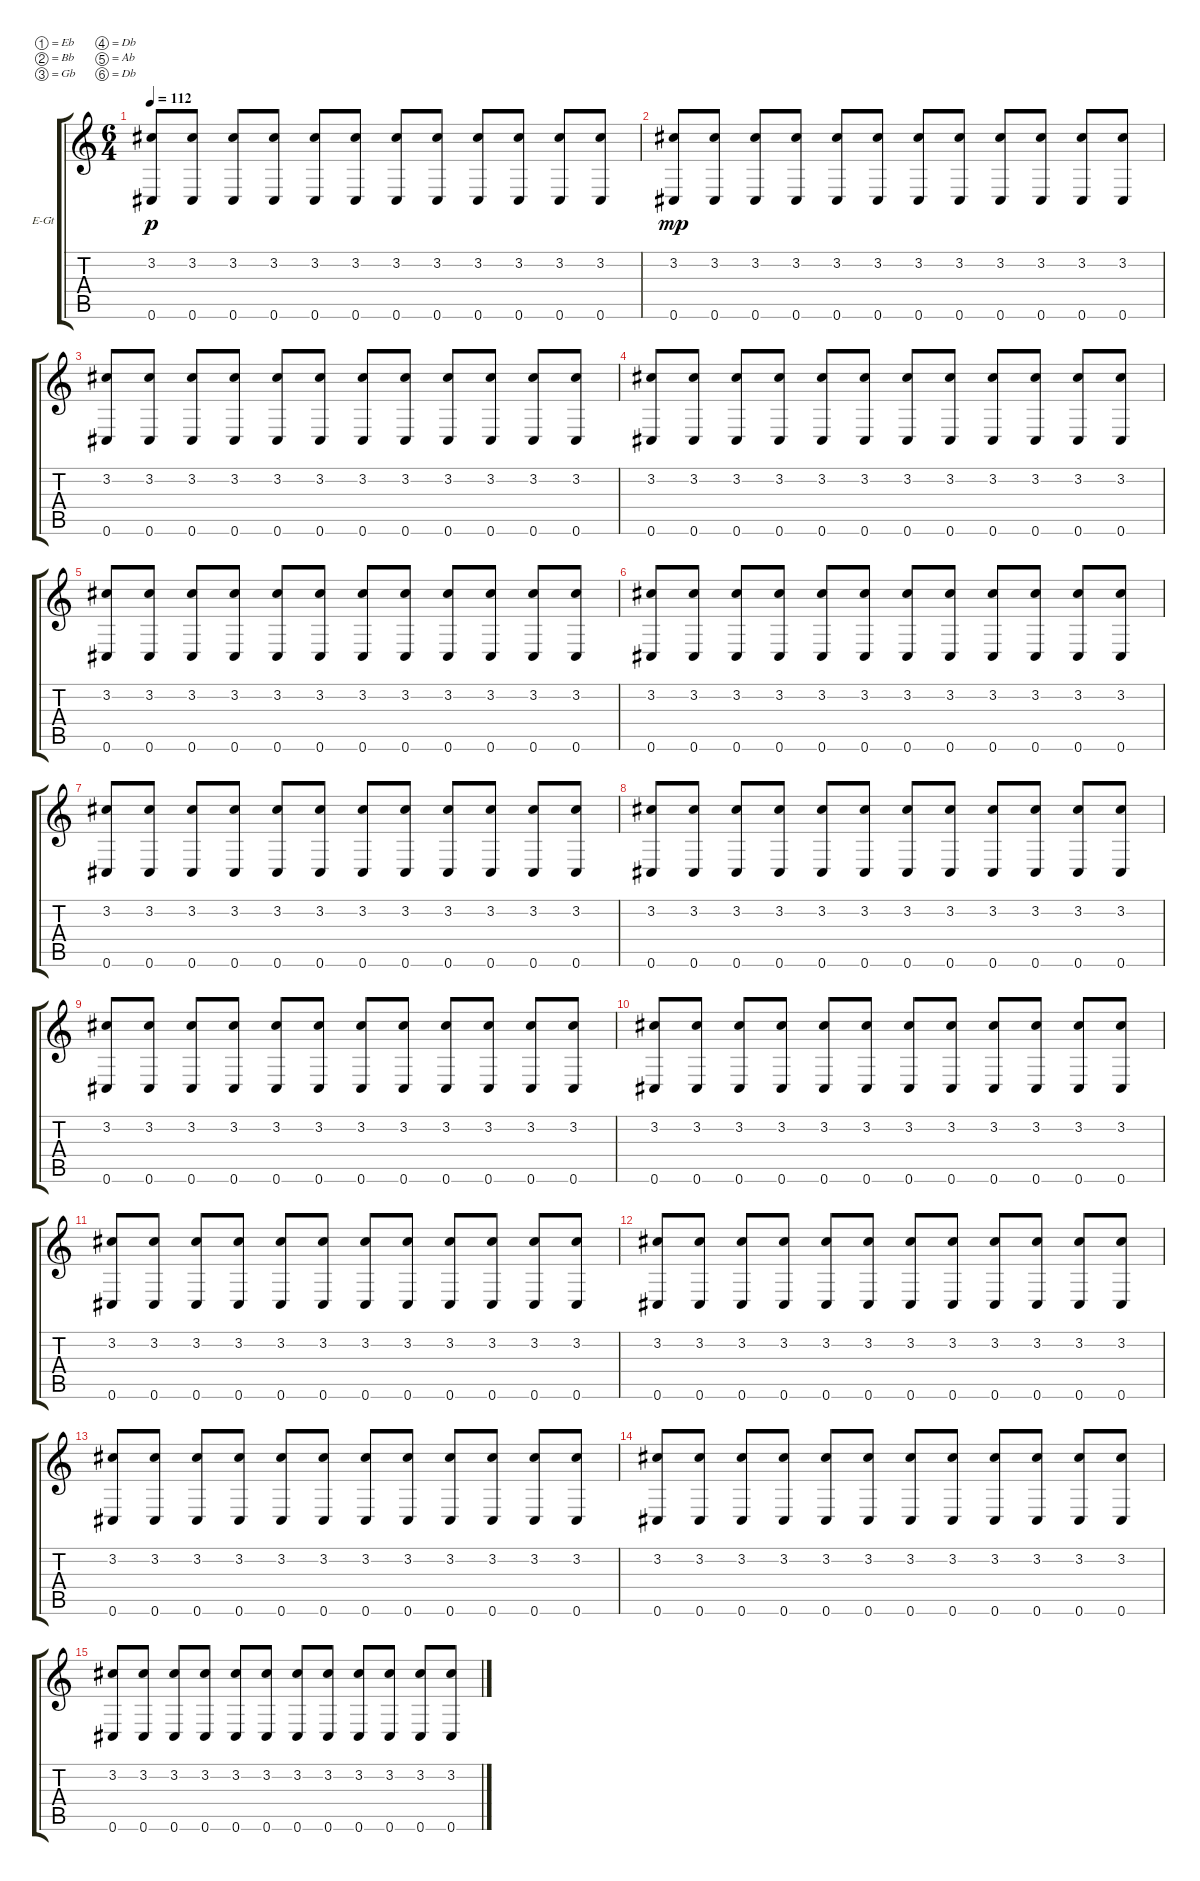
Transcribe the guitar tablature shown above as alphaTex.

\defaultSystemsLayout 4
\bracketExtendMode groupsimilarinstruments
\firstSystemTrackNameOrientation horizontal
\otherSystemsTrackNameOrientation horizontal
\track ("Electric Guitar" "E-Gt") {instrument distortionguitar}
\staff {score tabs}
\tuning (Eb4 Bb3 Gb3 Db3 Ab2 Db2)
\ts (6 4)
\tempo 112
\clef g2
\ks c
(3.2 0.6).8{dy p} (3.2 0.6).8 (3.2 0.6).8 (3.2 0.6).8 (3.2 0.6).8 (3.2 0.6).8 (3.2 0.6).8 (3.2 0.6).8 (3.2 0.6).8 (3.2 0.6).8 (3.2 0.6).8 (3.2 0.6).8 |
(3.2 0.6).8{dy mp} (3.2 0.6).8 (3.2 0.6).8 (3.2 0.6).8 (3.2 0.6).8 (3.2 0.6).8 (3.2 0.6).8 (3.2 0.6).8 (3.2 0.6).8 (3.2 0.6).8 (3.2 0.6).8 (3.2 0.6).8 |
(3.2 0.6).8 (3.2 0.6).8 (3.2 0.6).8 (3.2 0.6).8 (3.2 0.6).8 (3.2 0.6).8 (3.2 0.6).8 (3.2 0.6).8 (3.2 0.6).8 (3.2 0.6).8 (3.2 0.6).8 (3.2 0.6).8 |
(3.2 0.6).8 (3.2 0.6).8 (3.2 0.6).8 (3.2 0.6).8 (3.2 0.6).8 (3.2 0.6).8 (3.2 0.6).8 (3.2 0.6).8 (3.2 0.6).8 (3.2 0.6).8 (3.2 0.6).8 (3.2 0.6).8 |
(3.2 0.6).8 (3.2 0.6).8 (3.2 0.6).8 (3.2 0.6).8 (3.2 0.6).8 (3.2 0.6).8 (3.2 0.6).8 (3.2 0.6).8 (3.2 0.6).8 (3.2 0.6).8 (3.2 0.6).8 (3.2 0.6).8 |
(3.2 0.6).8 (3.2 0.6).8 (3.2 0.6).8 (3.2 0.6).8 (3.2 0.6).8 (3.2 0.6).8 (3.2 0.6).8 (3.2 0.6).8 (3.2 0.6).8 (3.2 0.6).8 (3.2 0.6).8 (3.2 0.6).8 |
(3.2 0.6).8 (3.2 0.6).8 (3.2 0.6).8 (3.2 0.6).8 (3.2 0.6).8 (3.2 0.6).8 (3.2 0.6).8 (3.2 0.6).8 (3.2 0.6).8 (3.2 0.6).8 (3.2 0.6).8 (3.2 0.6).8 |
(3.2 0.6).8 (3.2 0.6).8 (3.2 0.6).8 (3.2 0.6).8 (3.2 0.6).8 (3.2 0.6).8 (3.2 0.6).8 (3.2 0.6).8 (3.2 0.6).8 (3.2 0.6).8 (3.2 0.6).8 (3.2 0.6).8 |
(3.2 0.6).8 (3.2 0.6).8 (3.2 0.6).8 (3.2 0.6).8 (3.2 0.6).8 (3.2 0.6).8 (3.2 0.6).8 (3.2 0.6).8 (3.2 0.6).8 (3.2 0.6).8 (3.2 0.6).8 (3.2 0.6).8 |
(3.2 0.6).8 (3.2 0.6).8 (3.2 0.6).8 (3.2 0.6).8 (3.2 0.6).8 (3.2 0.6).8 (3.2 0.6).8 (3.2 0.6).8 (3.2 0.6).8 (3.2 0.6).8 (3.2 0.6).8 (3.2 0.6).8 |
(3.2 0.6).8 (3.2 0.6).8 (3.2 0.6).8 (3.2 0.6).8 (3.2 0.6).8 (3.2 0.6).8 (3.2 0.6).8 (3.2 0.6).8 (3.2 0.6).8 (3.2 0.6).8 (3.2 0.6).8 (3.2 0.6).8 |
(3.2 0.6).8 (3.2 0.6).8 (3.2 0.6).8 (3.2 0.6).8 (3.2 0.6).8 (3.2 0.6).8 (3.2 0.6).8 (3.2 0.6).8 (3.2 0.6).8 (3.2 0.6).8 (3.2 0.6).8 (3.2 0.6).8 |
(3.2 0.6).8 (3.2 0.6).8 (3.2 0.6).8 (3.2 0.6).8 (3.2 0.6).8 (3.2 0.6).8 (3.2 0.6).8 (3.2 0.6).8 (3.2 0.6).8 (3.2 0.6).8 (3.2 0.6).8 (3.2 0.6).8 |
(3.2 0.6).8 (3.2 0.6).8 (3.2 0.6).8 (3.2 0.6).8 (3.2 0.6).8 (3.2 0.6).8 (3.2 0.6).8 (3.2 0.6).8 (3.2 0.6).8 (3.2 0.6).8 (3.2 0.6).8 (3.2 0.6).8 |
(3.2 0.6).8 (3.2 0.6).8 (3.2 0.6).8 (3.2 0.6).8 (3.2 0.6).8 (3.2 0.6).8 (3.2 0.6).8 (3.2 0.6).8 (3.2 0.6).8 (3.2 0.6).8 (3.2 0.6).8 (3.2 0.6).8
